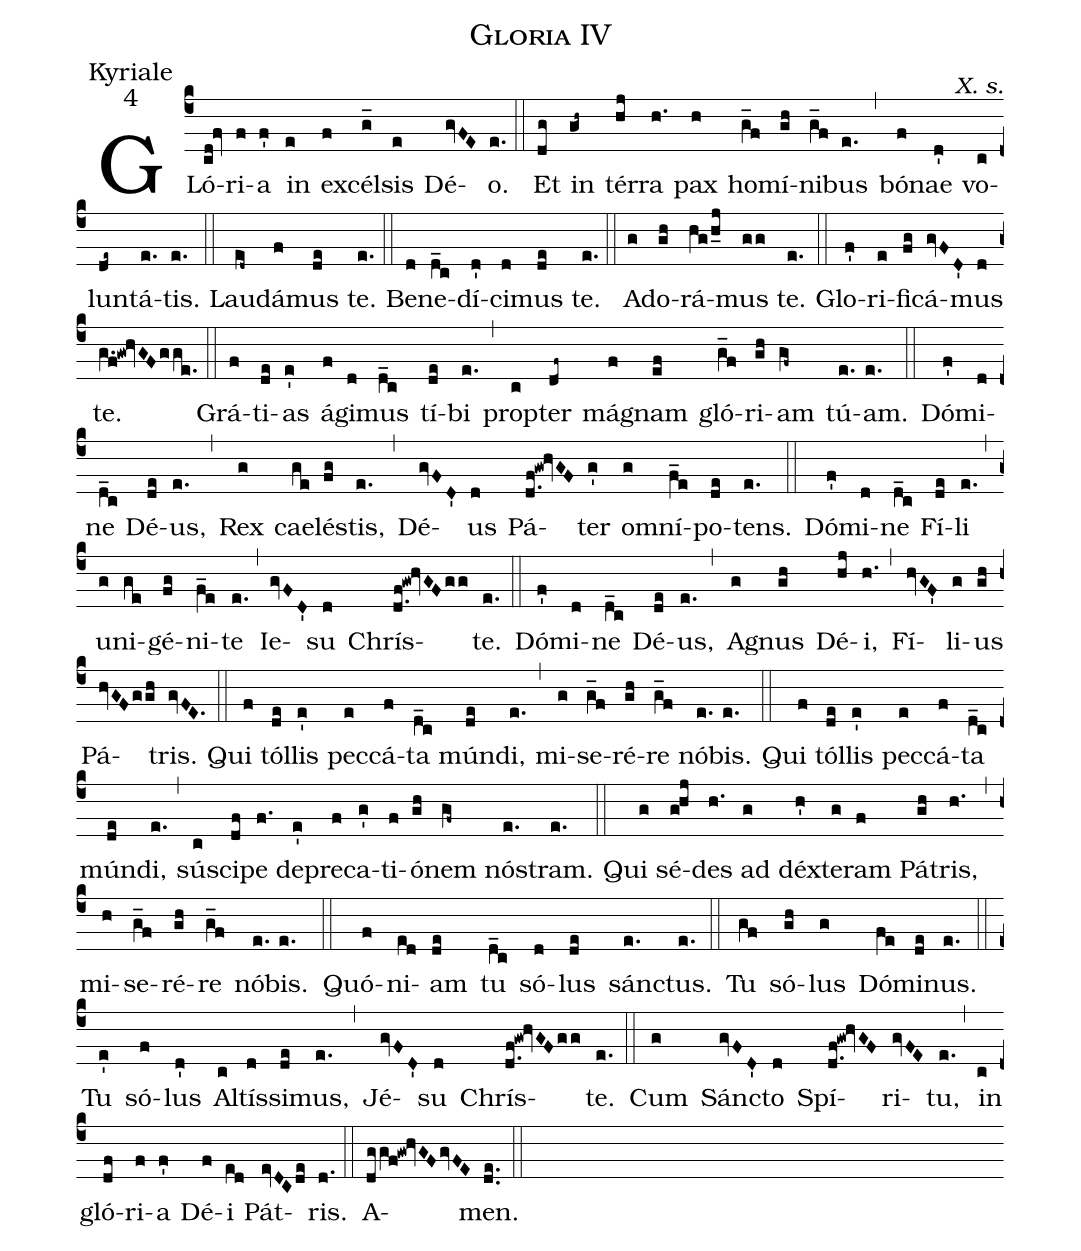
name:Gloria IV;
office-part:Kyriale;
mode:4;
commentary:X. s.;
%%
(c4) GLó(cd!fv)ri(f)a(f') in(e) ex(f)cél(g_)sis(e) Dé(gvFE)o.(e.) (::)
Et(dg) in(gh~) tér(hj)ra(h.) pax(h) ho(g_f)mí(gh)ni(g_f)bus(e.) (,)
bó(f)nae(d') vo(c)lun(de~)tá(e.)tis.(e.) (::)
Lau(ed~)dá(f)mus(de) te.(e.) (::)
Be(d)ne(d_c)dí(d')ci(d)mus(de) te.(e.) (::)
A(g)do(gh)rá(hg/h_j)mus(gg) te.(e.) (::)
Glo(f')ri(e)fi(fg)cá(gvFD')mus(d) te.(g.f!gw!hvGFgge.) (::)
Grá(f)ti(de)as(e') á(f)gi(d)mus(d_c) tí(de)bi(e.) (,)
prop(c)ter(df~) má(f)gnam(ef) gló(g_f)ri(gh)am(gf~) tú(e.)am.(e.) (::)
Dó(f')mi(d)ne(d_c) Dé(de)us,(e.) (,)
Rex(g) cae(ge)lés(fg)tis,(e.) (,)
Dé(gvFD')us(d) Pá(d.f!gw!hvGF)ter(g') om(g)ní(f_e)po(de)tens.(e.) (::)
Dó(f')mi(d)ne(d_c) Fí(de)li(e.) (,)
u(g)ni(ge)gé(fg)ni(f_e)te(e.) (,)
Ie(gvFD')su(d) Chrís(d.f!gw!hvGFgg)te.(e.) (::)
Dó(f')mi(d)ne(d_c) Dé(de)us,(e.) (,)
A(g)gnus(gh) Dé(hj)i,(h.) (,)
Fí(hvGF')li(g)us(gh) Pá(hvGFggh)tris.(gvFE.) (::)
Qui(f) tól(de)lis(e') pec(e)cá(f)ta(d_c) mún(de)di,(e.) (,)
mi(g)se(g_f)ré(gh)re(g_f) nó(e.)bis.(e.) (::)
Qui(f) tól(de)lis(e') pec(e)cá(f)ta(d_c) mún(de)di,(e.) (,)
sú(c)sci(df)pe(f.) de(e')pre(f)ca(g')ti(f)ó(gh)nem(gf~) nós(e.)tram.(e.) (::)
Qui(g) sé(g!hj)des(h.) ad(g) déx(h')te(g)ram(f) Pá(gh)tris,(h.) (,)
mi(h)se(g_f)ré(gh)re(g_f) nó(e.)bis.(e.) (::)
Quó(f)ni(ed)am(de) tu(d_c) só(d)lus(de) sán(e.)ctus.(e.) (::)
Tu(gf) só(gh)lus(g) Dó(fe)mi(de)nus.(e.) (::)
Tu(e') só(f)lus(d') Al(c)tís(d)si(de)mus,(e.) (,)
Jé(gvFD')su(d) Chrís(d.f!gw!hvGFgg)te.(e.) (::)
Cum(g) Sán(gvFD')cto(d) Spí(d.f!gw!hvGF)ri(gvFE)tu,(e.) (,)
in(c) gló(df)ri(f)a(f') Dé(f)i(ed) Pát(evDCde)ris.(d.) (::)
A(dggf!gw!hvGFgvFE)men.(de..) (::)
